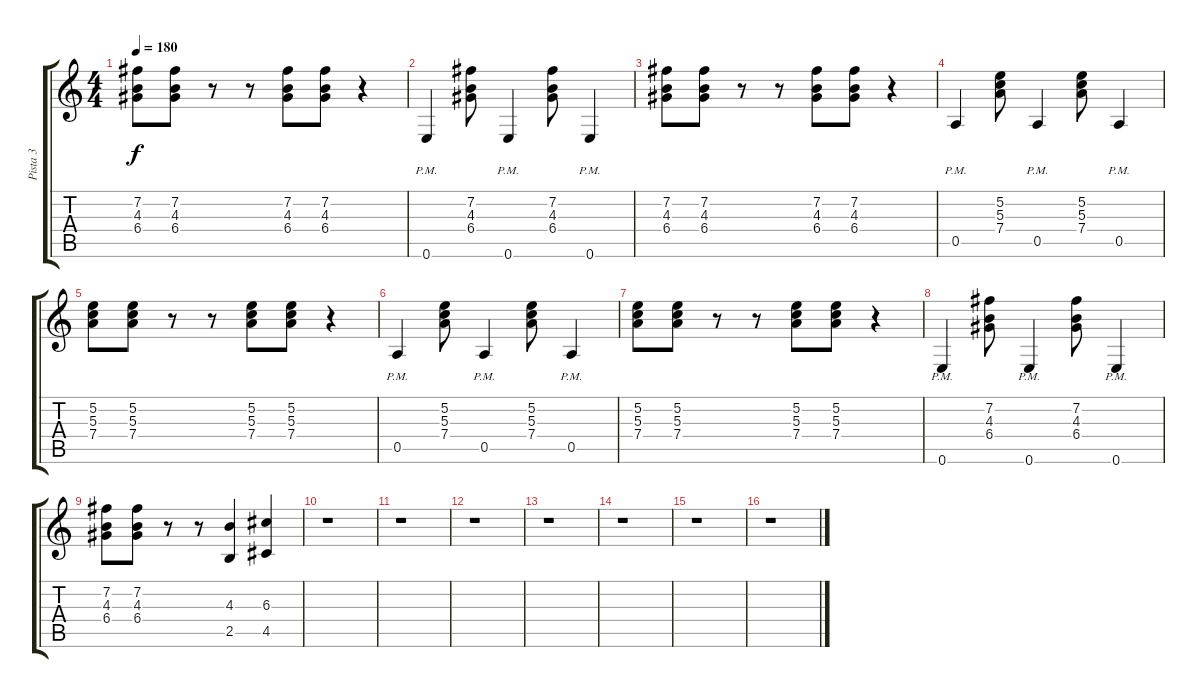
\track ("Pista 3" "Pista 3") {instrument distortionguitar}
\staff {score tabs}
\tuning (E4 B3 G3 D3 A2 E2) {hide}
\ts (4 4)
\tempo 180
\clef g2
\ks c
(7.2 4.3 6.4).8{dy f} (7.2 4.3 6.4).8 r.8 r.8 (7.2 4.3 6.4).8 (7.2 4.3 6.4).8 r.4 |
0.6{pm}.4 (7.2 4.3 6.4).8 0.6{pm}.4 (7.2 4.3 6.4).8 0.6{pm}.4 |
(7.2 4.3 6.4).8 (7.2 4.3 6.4).8 r.8 r.8 (7.2 4.3 6.4).8 (7.2 4.3 6.4).8 r.4 |
0.5{pm}.4 (5.2 5.3 7.4).8 0.5{pm}.4 (5.2 5.3 7.4).8 0.5{pm}.4 |
(5.2 5.3 7.4).8 (5.2 5.3 7.4).8 r.8 r.8 (5.2 5.3 7.4).8 (5.2 5.3 7.4).8 r.4 |
0.5{pm}.4 (5.2 5.3 7.4).8 0.5{pm}.4 (5.2 5.3 7.4).8 0.5{pm}.4 |
(5.2 5.3 7.4).8 (5.2 5.3 7.4).8 r.8 r.8 (5.2 5.3 7.4).8 (5.2 5.3 7.4).8 r.4 |
0.6{pm}.4 (7.2 4.3 6.4).8 0.6{pm}.4 (7.2 4.3 6.4).8 0.6{pm}.4 |
(7.2 4.3 6.4).8 (7.2 4.3 6.4).8 r.8 r.8 (4.3 2.5).4 (6.3 4.5).4 |
r.1 |
r.1 |
r.1 |
r.1 |
r.1 |
r.1 |
r.1
